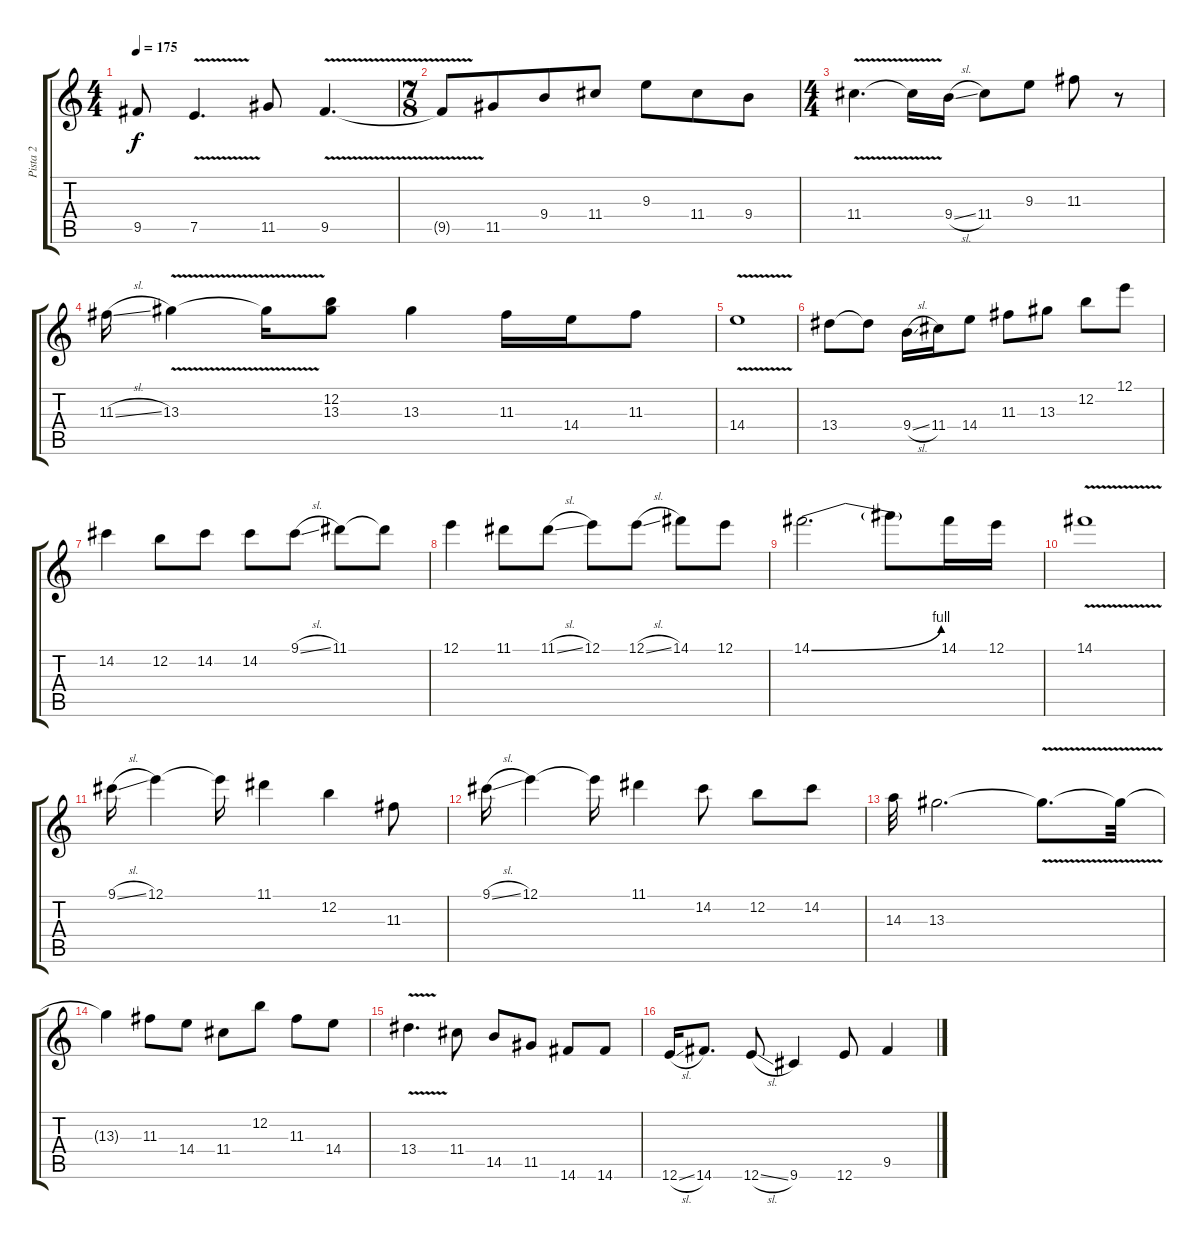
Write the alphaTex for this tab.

\track ("Pista 2" "Pista 2") {instrument overdrivenguitar}
\staff {score tabs}
\tuning (E4 B3 G3 D3 A2 E2) {hide}
\ts (4 4)
\tempo 175
\clef g2
\ks c
9.5.8{dy f} 7.5{v}.4{d} 11.5.8 9.5{v}.4{d} |
\ts (7 8)
9.5{t}.8 11.5.8 9.4.8 11.4.8 9.3.8 11.4.8 9.4.8 |
\ts (4 4)
11.4{v}.4{d} 11.4{t}.16 9.4{sl}.16 11.4.8 9.3.8 11.3.8 r.8 |
11.3{sl}.16 13.3{v}.4 13.3{t}.16 (12.2 13.3).8 13.3.4 11.3.16 14.4.16 11.3.8 |
14.4{v}.1 |
13.4.8 13.4{t}.8 9.4{sl}.16 11.4.16 14.4.8 11.3.8 13.3.8 12.2.8 12.1.8 |
14.2.4 12.2.8 14.2.8 14.2.8 9.1{sl}.8 11.1.8 11.1{t}.8 |
12.1.4 11.1.8 11.1{sl}.8 12.1.8 12.1{sl}.8 14.1.8 12.1.8 |
14.1{be (bend 0 0 60 4)}.2{d} 14.1{t}.8 14.1.16 12.1.16 |
14.1{v}.1 |
9.1{sl}.16 12.1.4 12.1{t}.16 11.1.4 12.2.4 11.3.8 |
9.1{sl}.16 12.1.4 12.1{t}.16 11.1.4 14.2.8 12.2.8 14.2.8 |
14.3.32 13.3.2{d} 13.3{v t}.8{d} 13.3{t}.32 |
13.3{t}.4 11.3.8 14.4.8 11.4.8 12.2.8 11.3.8 14.4.8 |
13.4{v}.4{d} 11.4.8 14.5.8 11.5.8 14.6.8 14.6.8 |
12.6{sl}.16 14.6.8{d} 12.6{sl}.8 9.6.4 12.6.8 9.5.4
